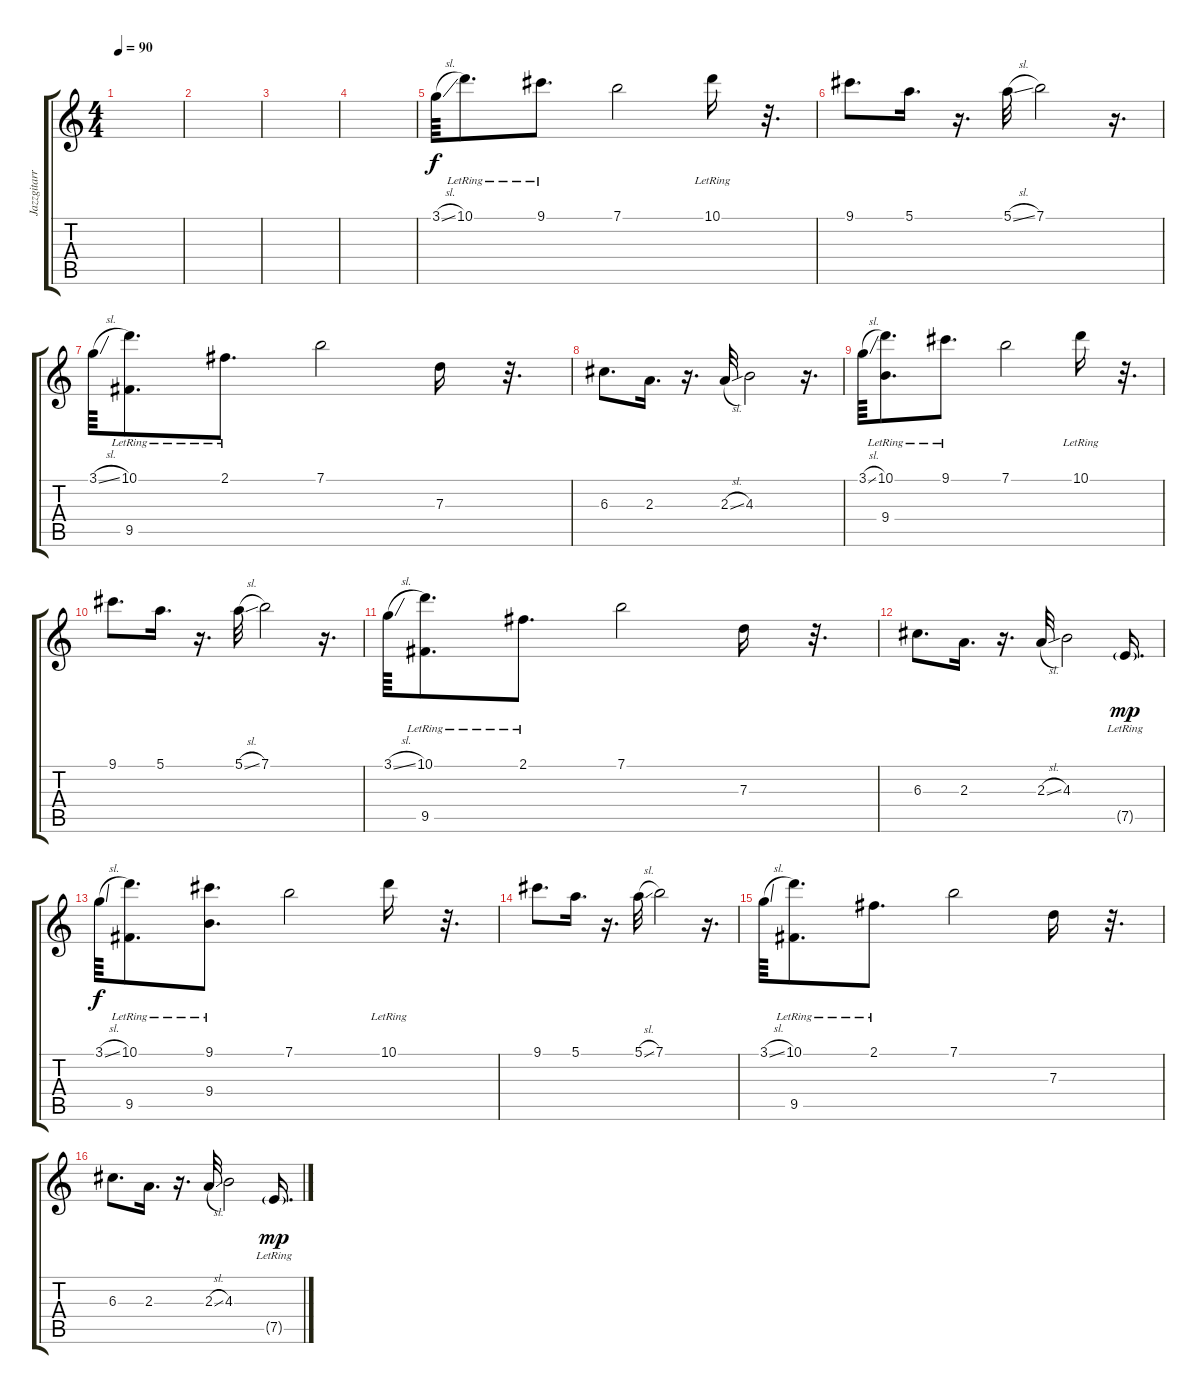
\track ("Jazzgitarre" "Jazzgitarr") {instrument electricguitarjazz}
\staff {score tabs}
\tuning (E4 B3 G3 D3 A2 E2) {hide}
\ts (4 4)
\tempo 90
\clef g2
\ks c
|
|
|
|
3.1{sl}.64 10.1{lr}.8{d} 9.1{lr}.8{d} 7.1.2 10.1{lr}.16 r.32{d} |
9.1.8{d} 5.1.16{d} r.16{d} 5.1{sl}.32 7.1.2 r.16{d} |
3.1{sl}.64 (10.1{lr} 9.5{lr}).8{d} 2.1{lr}.8{d} 7.1.2 7.3.16 r.32{d} |
6.3.8{d} 2.3.16{d} r.16{d} 2.3{sl}.32 4.3.2 r.16{d} |
3.1{sl}.64 (10.1{lr} 9.4{lr}).8{d} 9.1{lr}.8{d} 7.1.2 10.1{lr}.16 r.32{d} |
9.1.8{d} 5.1.16{d} r.16{d} 5.1{sl}.32 7.1.2 r.16{d} |
3.1{sl}.64 (10.1{lr} 9.5{lr}).8{d} 2.1{lr}.8{d} 7.1.2 7.3.16 r.32{d} |
6.3.8{d} 2.3.16{d} r.16{d} 2.3{sl}.32 4.3.2 7.5{g lr}.16{d dy mp} |
3.1{sl}.64{dy f} (10.1{lr} 9.5{lr}).8{d} (9.1{lr} 9.4{lr}).8{d} 7.1.2 10.1{lr}.16 r.32{d} |
9.1.8{d} 5.1.16{d} r.16{d} 5.1{sl}.32 7.1.2 r.16{d} |
3.1{sl}.64 (10.1{lr} 9.5{lr}).8{d} 2.1{lr}.8{d} 7.1.2 7.3.16 r.32{d} |
6.3.8{d} 2.3.16{d} r.16{d} 2.3{sl}.32 4.3.2 7.5{g lr}.16{d dy mp}
